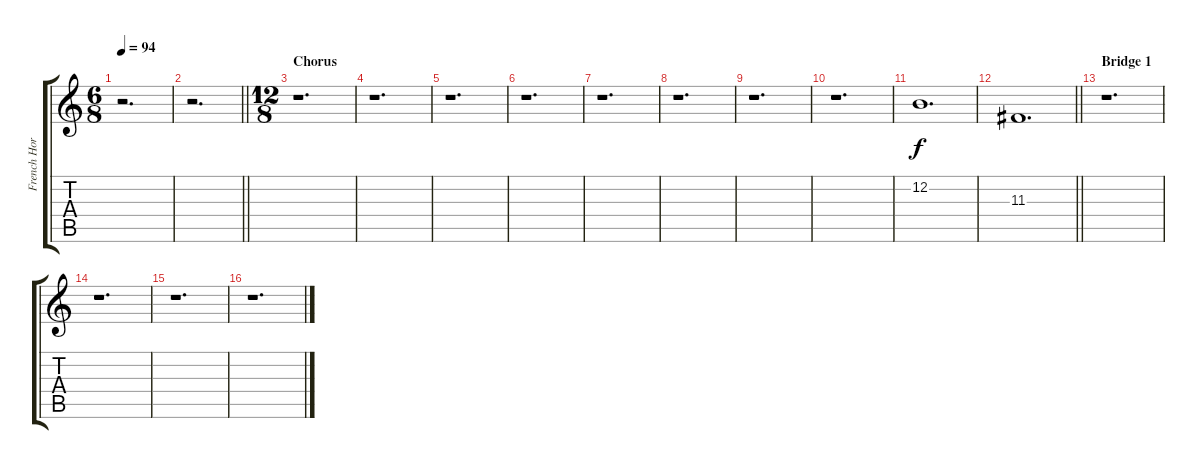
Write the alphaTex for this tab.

\track ("French Horn" "French Hor") {instrument frenchhorn}
\staff {score tabs}
\tuning (E4 B3 G3 D3 A2 E2) {hide}
\ts (6 8)
\tempo 94
\clef g2
\ks c
r.2{d dy f} |
\barLineRight lightlight
r.2{d} |
\ts (12 8)
\section ("" "Chorus")
r.1{d} |
r.1{d} |
r.1{d} |
r.1{d} |
r.1{d} |
r.1{d} |
r.1{d} |
r.1{d} |
12.2.1{d} |
\barLineRight lightlight
11.3.1{d} |
\section ("" "Bridge 1")
r.1{d} |
r.1{d} |
r.1{d} |
r.1{d}
